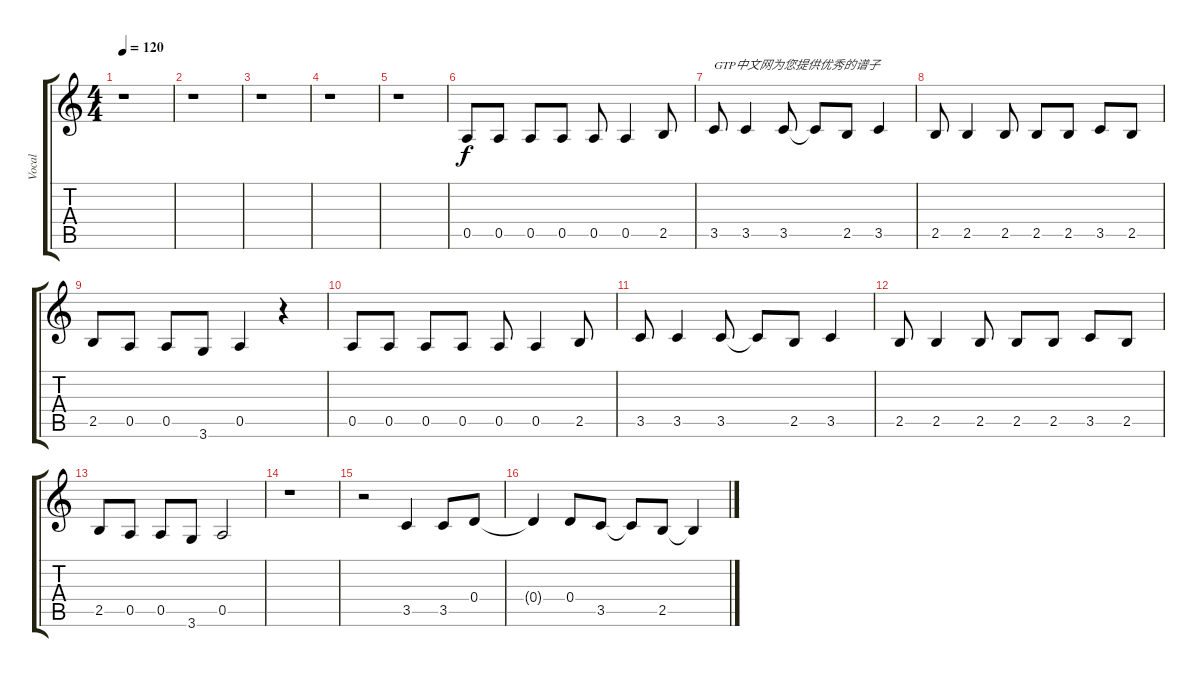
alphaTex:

\track ("Vocal" "Vocal") {instrument banjo}
\staff {score tabs}
\tuning (E4 B3 G3 D3 A2 E2) {hide}
\displaytranspose 12
\ts (4 4)
\tempo 120
\clef g2
\ks c
r.1{dy f instrument banjo} |
r.1 |
r.1 |
r.1 |
r.1 |
0.5.8 0.5.8 0.5.8 0.5.8 0.5.8 0.5.4 2.5.8 |
3.5.8{txt "GTP中文网为您提供优秀的谱子"} 3.5.4 3.5.8 3.5{t}.8 2.5.8 3.5.4 |
2.5.8 2.5.4 2.5.8 2.5.8 2.5.8 3.5.8 2.5.8 |
2.5.8 0.5.8 0.5.8 3.6.8 0.5.4 r.4 |
0.5.8 0.5.8 0.5.8 0.5.8 0.5.8 0.5.4 2.5.8 |
3.5.8 3.5.4 3.5.8 3.5{t}.8 2.5.8 3.5.4 |
2.5.8 2.5.4 2.5.8 2.5.8 2.5.8 3.5.8 2.5.8 |
2.5.8 0.5.8 0.5.8 3.6.8 0.5.2 |
r.1 |
r.2 3.5.4 3.5.8 0.4.8 |
0.4{t}.4 0.4.8 3.5.8 3.5{t}.8 2.5.8 2.5{t}.4
